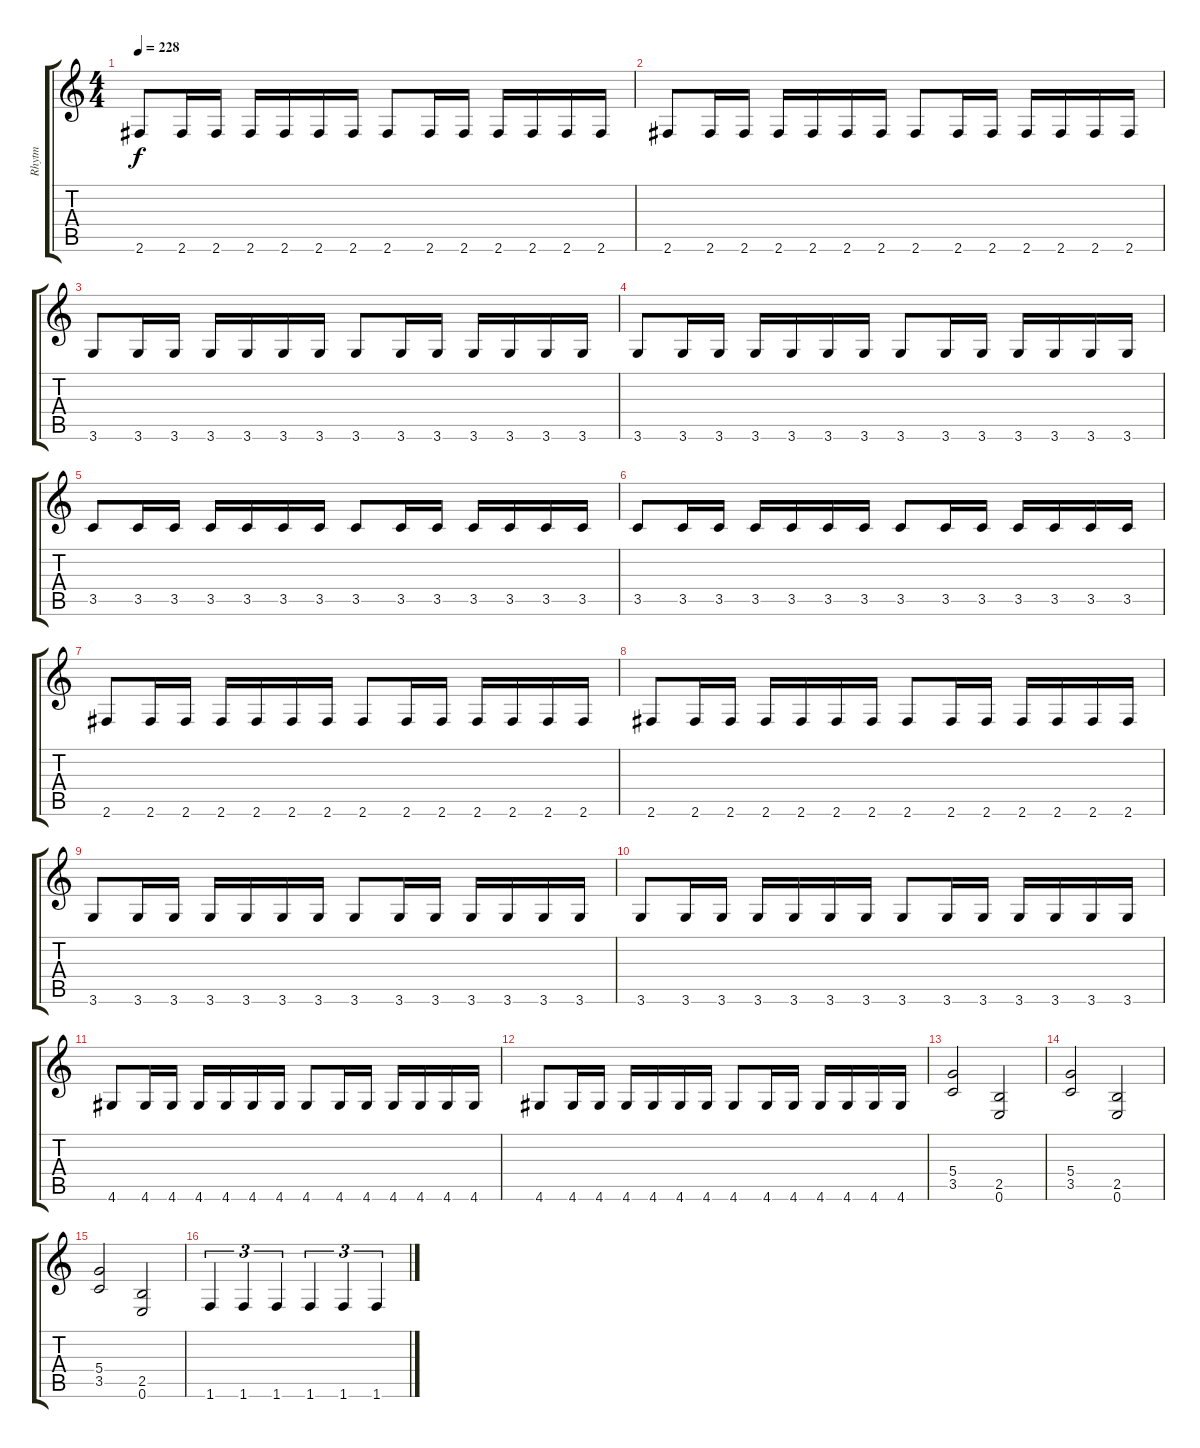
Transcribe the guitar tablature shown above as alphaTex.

\track ("Rhytm" "Rhytm") {instrument distortionguitar}
\staff {score tabs}
\tuning (E4 B3 G3 D3 A2 E2) {hide}
\ts (4 4)
\tempo 228
\clef g2
\ks c
2.6.8{dy f} 2.6.16 2.6.16 2.6.16 2.6.16 2.6.16 2.6.16 2.6.8 2.6.16 2.6.16 2.6.16 2.6.16 2.6.16 2.6.16 |
2.6.8 2.6.16 2.6.16 2.6.16 2.6.16 2.6.16 2.6.16 2.6.8 2.6.16 2.6.16 2.6.16 2.6.16 2.6.16 2.6.16 |
3.6.8 3.6.16 3.6.16 3.6.16 3.6.16 3.6.16 3.6.16 3.6.8 3.6.16 3.6.16 3.6.16 3.6.16 3.6.16 3.6.16 |
3.6.8 3.6.16 3.6.16 3.6.16 3.6.16 3.6.16 3.6.16 3.6.8 3.6.16 3.6.16 3.6.16 3.6.16 3.6.16 3.6.16 |
3.5.8 3.5.16 3.5.16 3.5.16 3.5.16 3.5.16 3.5.16 3.5.8 3.5.16 3.5.16 3.5.16 3.5.16 3.5.16 3.5.16 |
3.5.8 3.5.16 3.5.16 3.5.16 3.5.16 3.5.16 3.5.16 3.5.8 3.5.16 3.5.16 3.5.16 3.5.16 3.5.16 3.5.16 |
2.6.8 2.6.16 2.6.16 2.6.16 2.6.16 2.6.16 2.6.16 2.6.8 2.6.16 2.6.16 2.6.16 2.6.16 2.6.16 2.6.16 |
2.6.8 2.6.16 2.6.16 2.6.16 2.6.16 2.6.16 2.6.16 2.6.8 2.6.16 2.6.16 2.6.16 2.6.16 2.6.16 2.6.16 |
3.6.8 3.6.16 3.6.16 3.6.16 3.6.16 3.6.16 3.6.16 3.6.8 3.6.16 3.6.16 3.6.16 3.6.16 3.6.16 3.6.16 |
3.6.8 3.6.16 3.6.16 3.6.16 3.6.16 3.6.16 3.6.16 3.6.8 3.6.16 3.6.16 3.6.16 3.6.16 3.6.16 3.6.16 |
4.6.8 4.6.16 4.6.16 4.6.16 4.6.16 4.6.16 4.6.16 4.6.8 4.6.16 4.6.16 4.6.16 4.6.16 4.6.16 4.6.16 |
4.6.8 4.6.16 4.6.16 4.6.16 4.6.16 4.6.16 4.6.16 4.6.8 4.6.16 4.6.16 4.6.16 4.6.16 4.6.16 4.6.16 |
(5.4 3.5).2 (2.5 0.6).2 |
(5.4 3.5).2 (2.5 0.6).2 |
(5.4 3.5).2 (2.5 0.6).2 |
1.6.4{tu (3 2)} 1.6.4{tu (3 2)} 1.6.4{tu (3 2)} 1.6.4{tu (3 2)} 1.6.4{tu (3 2)} 1.6.4{tu (3 2)}
